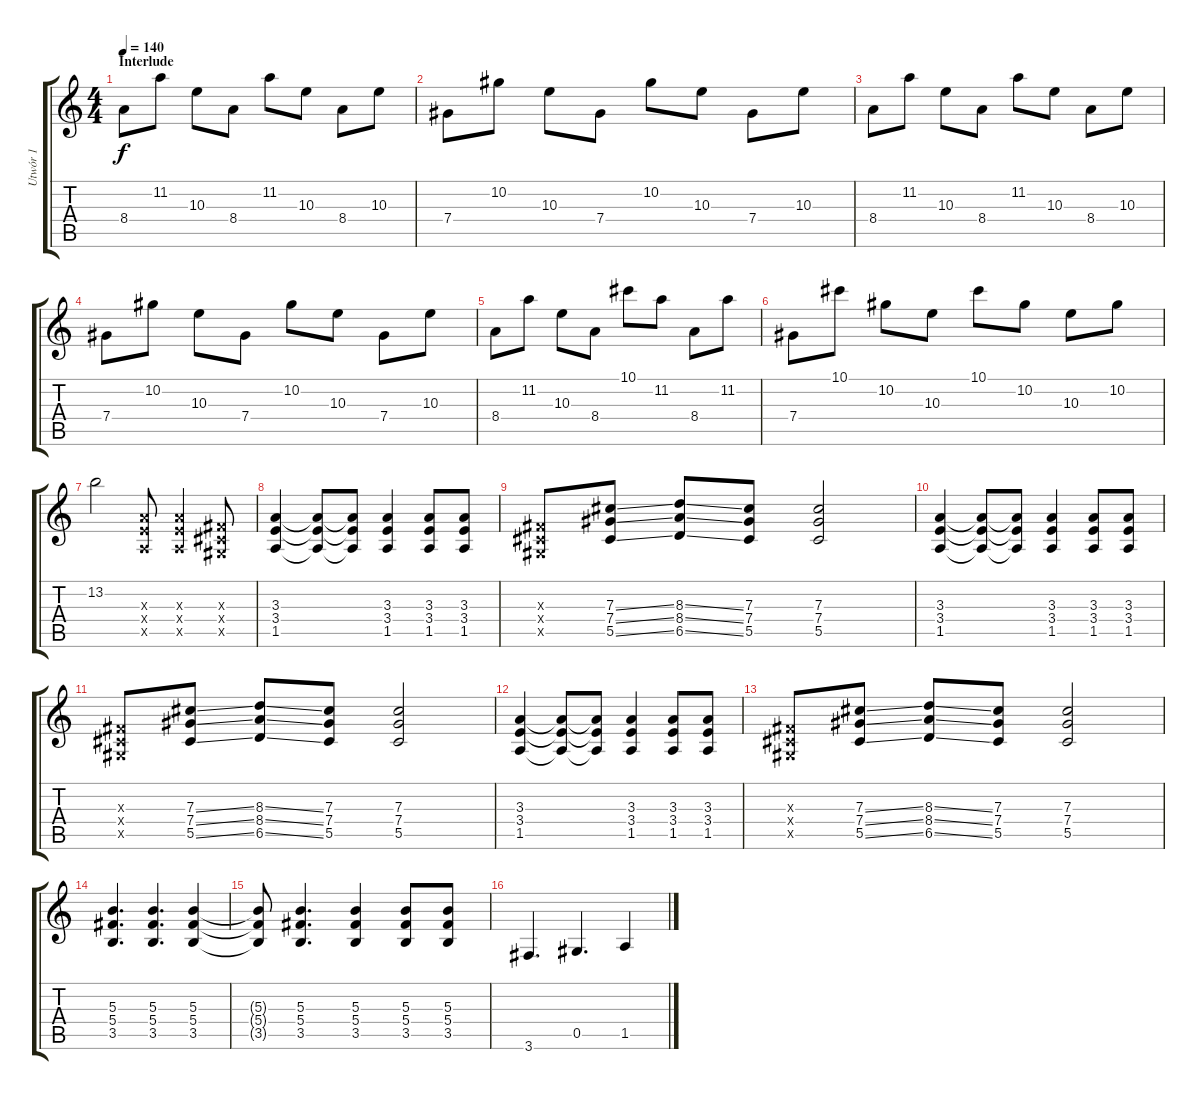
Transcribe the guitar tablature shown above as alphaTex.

\track ("Utwór 1" "Utwór 1") {instrument overdrivenguitar}
\staff {score tabs}
\tuning (Eb4 Bb3 Gb3 Db3 Ab2 Eb2) {hide}
\ts (4 4)
\section ("" "Interlude")
\tempo 140
\clef g2
\ks c
8.4.8{dy f instrument electricguitarclean} 11.2.8 10.3.8 8.4.8 11.2.8 10.3.8 8.4.8 10.3.8 |
7.4.8{instrument electricguitarclean} 10.2.8 10.3.8 7.4.8 10.2.8 10.3.8 7.4.8 10.3.8 |
8.4.8{instrument electricguitarclean} 11.2.8 10.3.8 8.4.8 11.2.8 10.3.8 8.4.8 10.3.8 |
7.4.8{instrument electricguitarclean} 10.2.8 10.3.8 7.4.8 10.2.8 10.3.8 7.4.8 10.3.8 |
8.4.8 11.2.8 10.3.8 8.4.8 10.1.8 11.2.8 8.4.8 11.2.8 |
7.4.8 10.1.8 10.2.8 10.3.8 10.1.8 10.2.8 10.3.8 10.2.8 |
13.2.2 (3.3{x} 3.4{x} 1.5{x}).8{instrument overdrivenguitar} (3.3{x} 3.4{x} 1.5{x}).4 (0.3{x} 0.4{x} 0.5{x}).8 |
(3.3 3.4 1.5).4 (3.3{t} 3.4{t} 1.5{t}).8 (3.3{t} 3.4{t} 1.5{t}).8 (3.3 3.4 1.5).4 (3.3 3.4 1.5).8 (3.3 3.4 1.5).8 |
(0.3{x} 0.4{x} 0.5{x}).8 (7.3{ss} 7.4{ss} 5.5{ss}).8 (8.3{ss} 8.4{ss} 6.5{ss}).8 (7.3 7.4 5.5).8 (7.3 7.4 5.5).2 |
(3.3 3.4 1.5).4 (3.3{t} 3.4{t} 1.5{t}).8 (3.3{t} 3.4{t} 1.5{t}).8 (3.3 3.4 1.5).4 (3.3 3.4 1.5).8 (3.3 3.4 1.5).8 |
(0.3{x} 0.4{x} 0.5{x}).8 (7.3{ss} 7.4{ss} 5.5{ss}).8 (8.3{ss} 8.4{ss} 6.5{ss}).8 (7.3 7.4 5.5).8 (7.3 7.4 5.5).2 |
(3.3 3.4 1.5).4 (3.3{t} 3.4{t} 1.5{t}).8 (3.3{t} 3.4{t} 1.5{t}).8 (3.3 3.4 1.5).4 (3.3 3.4 1.5).8 (3.3 3.4 1.5).8 |
(0.3{x} 0.4{x} 0.5{x}).8 (7.3{ss} 7.4{ss} 5.5{ss}).8 (8.3{ss} 8.4{ss} 6.5{ss}).8 (7.3 7.4 5.5).8 (7.3 7.4 5.5).2 |
(5.3 5.4 3.5).4{d} (5.3 5.4 3.5).4{d} (5.3 5.4 3.5).4 |
(5.3{t} 5.4{t} 3.5{t}).8 (5.3 5.4 3.5).4{d} (5.3 5.4 3.5).4 (5.3 5.4 3.5).8 (5.3 5.4 3.5).8 |
3.6.4{d} 0.5.4{d} 1.5.4
